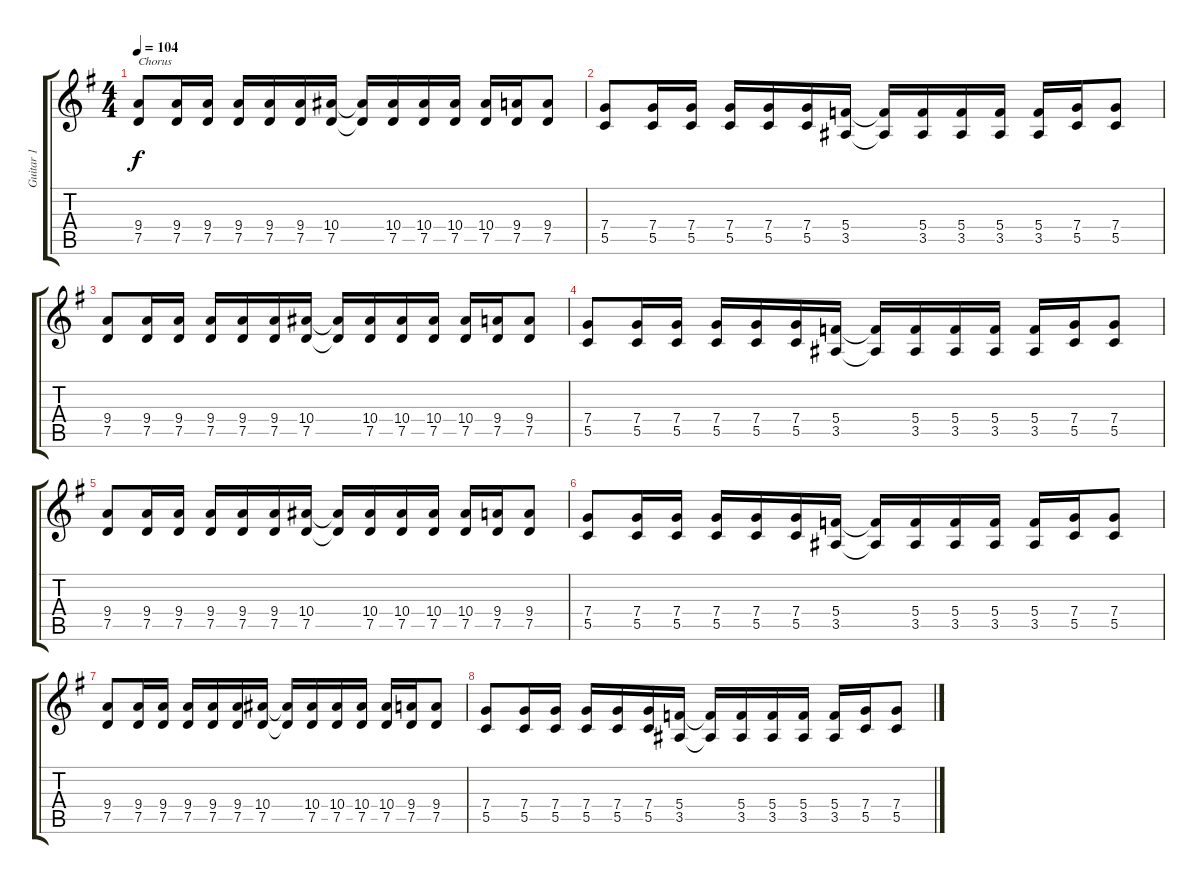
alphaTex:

\track ("Guitar 1" "Guitar 1") {instrument distortionguitar}
\staff {score tabs}
\tuning (D4 A3 F3 C3 G2 C2) {hide}
\ts (4 4)
\tempo 104
\clef g2
\ks g
(9.4 7.5).8{txt "Chorus" dy f} (9.4 7.5).16 (9.4 7.5).16 (9.4 7.5).16 (9.4 7.5).16 (9.4 7.5).16 (10.4 7.5).16 (10.4{t} 7.5{t}).16 (10.4 7.5).16 (10.4 7.5).16 (10.4 7.5).16 (10.4 7.5).16 (9.4 7.5).16 (9.4 7.5).8 |
(7.4 5.5).8 (7.4 5.5).16 (7.4 5.5).16 (7.4 5.5).16 (7.4 5.5).16 (7.4 5.5).16 (5.4 3.5).16 (5.4{t} 3.5{t}).16 (5.4 3.5).16 (5.4 3.5).16 (5.4 3.5).16 (5.4 3.5).16 (7.4 5.5).16 (7.4 5.5).8 |
(9.4 7.5).8 (9.4 7.5).16 (9.4 7.5).16 (9.4 7.5).16 (9.4 7.5).16 (9.4 7.5).16 (10.4 7.5).16 (10.4{t} 7.5{t}).16 (10.4 7.5).16 (10.4 7.5).16 (10.4 7.5).16 (10.4 7.5).16 (9.4 7.5).16 (9.4 7.5).8 |
(7.4 5.5).8 (7.4 5.5).16 (7.4 5.5).16 (7.4 5.5).16 (7.4 5.5).16 (7.4 5.5).16 (5.4 3.5).16 (5.4{t} 3.5{t}).16 (5.4 3.5).16 (5.4 3.5).16 (5.4 3.5).16 (5.4 3.5).16 (7.4 5.5).16 (7.4 5.5).8 |
(9.4 7.5).8 (9.4 7.5).16 (9.4 7.5).16 (9.4 7.5).16 (9.4 7.5).16 (9.4 7.5).16 (10.4 7.5).16 (10.4{t} 7.5{t}).16 (10.4 7.5).16 (10.4 7.5).16 (10.4 7.5).16 (10.4 7.5).16 (9.4 7.5).16 (9.4 7.5).8 |
(7.4 5.5).8 (7.4 5.5).16 (7.4 5.5).16 (7.4 5.5).16 (7.4 5.5).16 (7.4 5.5).16 (5.4 3.5).16 (5.4{t} 3.5{t}).16 (5.4 3.5).16 (5.4 3.5).16 (5.4 3.5).16 (5.4 3.5).16 (7.4 5.5).16 (7.4 5.5).8 |
(9.4 7.5).8 (9.4 7.5).16 (9.4 7.5).16 (9.4 7.5).16 (9.4 7.5).16 (9.4 7.5).16 (10.4 7.5).16 (10.4{t} 7.5{t}).16 (10.4 7.5).16 (10.4 7.5).16 (10.4 7.5).16 (10.4 7.5).16 (9.4 7.5).16 (9.4 7.5).8 |
(7.4 5.5).8 (7.4 5.5).16 (7.4 5.5).16 (7.4 5.5).16 (7.4 5.5).16 (7.4 5.5).16 (5.4 3.5).16 (5.4{t} 3.5{t}).16 (5.4 3.5).16 (5.4 3.5).16 (5.4 3.5).16 (5.4 3.5).16 (7.4 5.5).16 (7.4 5.5).8
